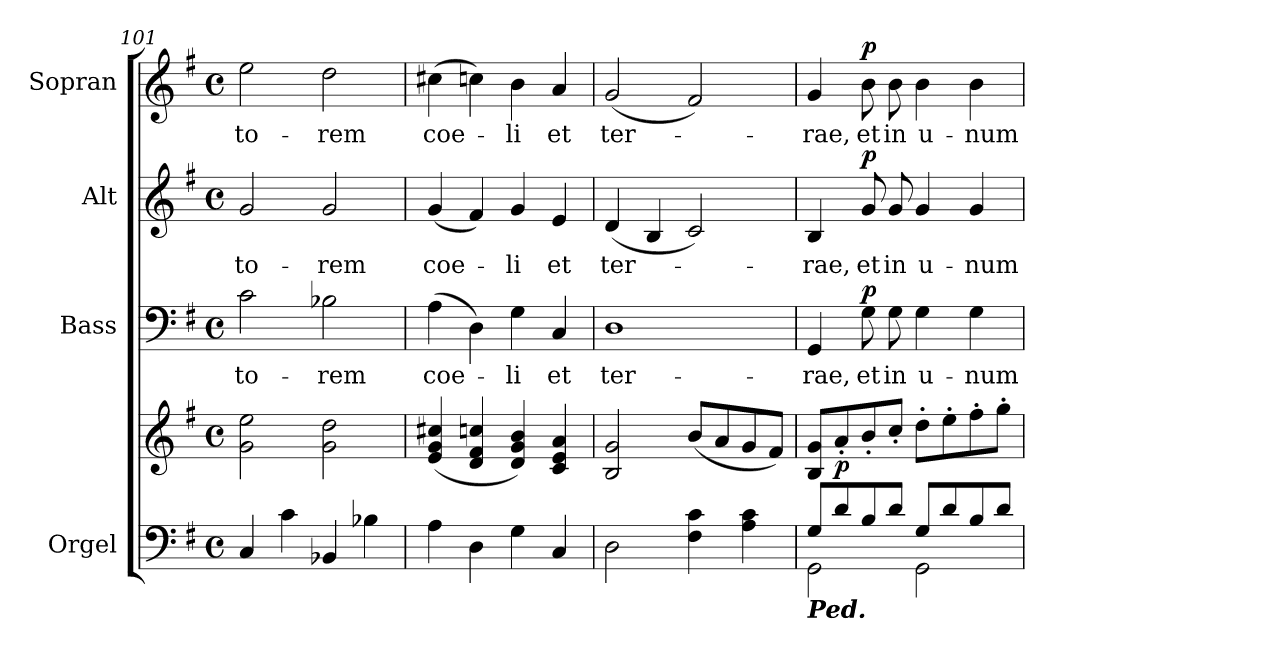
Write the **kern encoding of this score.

**kern	**kern	**dynam	**kern	**text	**dynam	**kern	**text	**dynam	**kern	**text	**dynam
*part4	*part4	*part4	*part3	*part3	*part3	*part2	*part2	*part2	*part1	*part1	*part1
*staff5	*staff4	*staff4/5	*staff3	*staff3	*staff3	*staff2	*staff2	*staff2	*staff1	*staff1	*staff1
*I"Orgel	*	*	*I"Bass	*	*	*I"Alt	*	*	*I"Sopran	*	*
*I'Org.	*	*	*I'B.	*	*	*I'A.	*	*	*I'S.	*	*
*clefF4	*clefG2	*	*clefF4	*	*	*clefG2	*	*	*clefG2	*	*
*k[f#]	*k[f#]	*	*k[f#]	*	*	*k[f#]	*	*	*k[f#]	*	*
*G:	*G:	*	*G:	*	*	*G:	*	*	*G:	*	*
*M4/4	*M4/4	*	*M4/4	*	*	*M4/4	*	*	*M4/4	*	*
*met(c)	*met(c)	*	*met(c)	*	*	*met(c)	*	*	*met(c)	*	*
=101	=101	=101	=101	=101	=101	=101	=101	=101	=101	=101	=101
!	!	!	!	!LO:LY:b	!	!	!LO:LY:b	!	!	!LO:LY:b	!
4C/	2g\ 2ee\	.	2c\	-to-	.	2g/	-to-	.	2ee\	-to-	.
4c\	.	.	.	.	.	.	.	.	.	.	.
!	!	!	!	!LO:LY:b	!	!	!LO:LY:b	!	!	!LO:LY:b	!
4BB-X/	2g\ 2dd\	.	2B-X\	-rem	.	2g/	-rem	.	2dd\	-rem	.
4B-X\	.	.	.	.	.	.	.	.	.	.	.
=102	=102	=102	=102	=102	=102	=102	=102	=102	=102	=102	=102
!	!	!	!	!LO:LY:b	!	!	!LO:LY:b	!	!	!LO:LY:b	!
4A\	(<4e/ 4g/ 4cc#X/	.	(>4A\	coe-	.	(<4g/	coe-	.	(>4cc#X\	coe-	.
4D\	4d/ 4f#/ 4ccn/	.	4D\)	.	.	4f#/)	.	.	4ccn\)	.	.
!	!	!	!	!LO:LY:b	!	!	!LO:LY:b	!	!	!LO:LY:b	!
4G\	4d/ 4g/ 4b/)	.	4G\	-li	.	4g/	-li	.	4b\	-li	.
!	!	!	!	!LO:LY:b	!	!	!LO:LY:b	!	!	!LO:LY:b	!
4C/	4c/ 4e/ 4a/	.	4C/	et	.	4e/	et	.	4a/	et	.
!!LO:LB:g=z
=103	=103	=103	=103	=103	=103	=103	=103	=103	=103	=103	=103
!	!	!	!	!LO:LY:b	!	!	!LO:LY:b	!	!	!LO:LY:b	!
2D\	2B/ 2g/	.	1D	ter-	.	(<4d/	ter-	.	(<2g/	ter-	.
.	.	.	.	.	.	4B/	.	.	.	.	.
4F#\ 4c\	(<8b/L	.	.	.	.	2c/)	.	.	2f#/)	.	.
.	8a/	.	.	.	.	.	.	.	.	.	.
4A\ 4c\	8g/	.	.	.	.	.	.	.	.	.	.
.	8f#/J)	.	.	.	.	.	.	.	.	.	.
=104	=104	=104	=104	=104	=104	=104	=104	=104	=104	=104	=104
*^	*	*	*	*	*	*	*	*	*	*	*
!LO:TX:b:Bi:t=Ped.	!	!	!	!	!	!	!	!	!	!	!	!
!	!	!	!	!	!LO:LY:b	!	!	!LO:LY:b	!	!	!LO:LY:b	!
8G/L	2GG\	8B/ 8g/L	.	4GG/	-rae,	.	4B/	-rae,	.	4g/	-rae,	.
!	!	!	!LO:DY:b	!	!	!	!	!	!	!	!	!
8d/	.	8a'</	p	.	.	.	.	.	.	.	.	.
!	!	!	!	!	!LO:LY:b	!LO:DY:a	!	!LO:LY:b	!LO:DY:a	!	!LO:LY:b	!LO:DY:a
8B/	.	8b'</	.	8G\	et	p	8g/	et	p	8b\	et	p
!	!	!	!	!	!LO:LY:b	!	!	!LO:LY:b	!	!	!LO:LY:b	!
8d/J	.	8cc'</J	.	8G\	in	.	8g/	in	.	8b\	in	.
!	!	!	!	!	!LO:LY:b	!	!	!LO:LY:b	!	!	!LO:LY:b	!
8G/L	2GG\	8dd'>\L	.	4G\	u-	.	4g/	u-	.	4b\	u-	.
8d/	.	8ee'>\	.	.	.	.	.	.	.	.	.	.
!	!	!	!	!	!LO:LY:b	!	!	!LO:LY:b	!	!	!LO:LY:b	!
8B/	.	8ff#'>\	.	4G\	-num	.	4g/	-num	.	4b\	-num	.
8d/J	.	8gg'>\J	.	.	.	.	.	.	.	.	.	.
*v	*v	*	*	*	*	*	*	*	*	*	*	*
=	=	=	=	=	=	=	=	=	=	=	=
*-	*-	*-	*-	*-	*-	*-	*-	*-	*-	*-	*-
